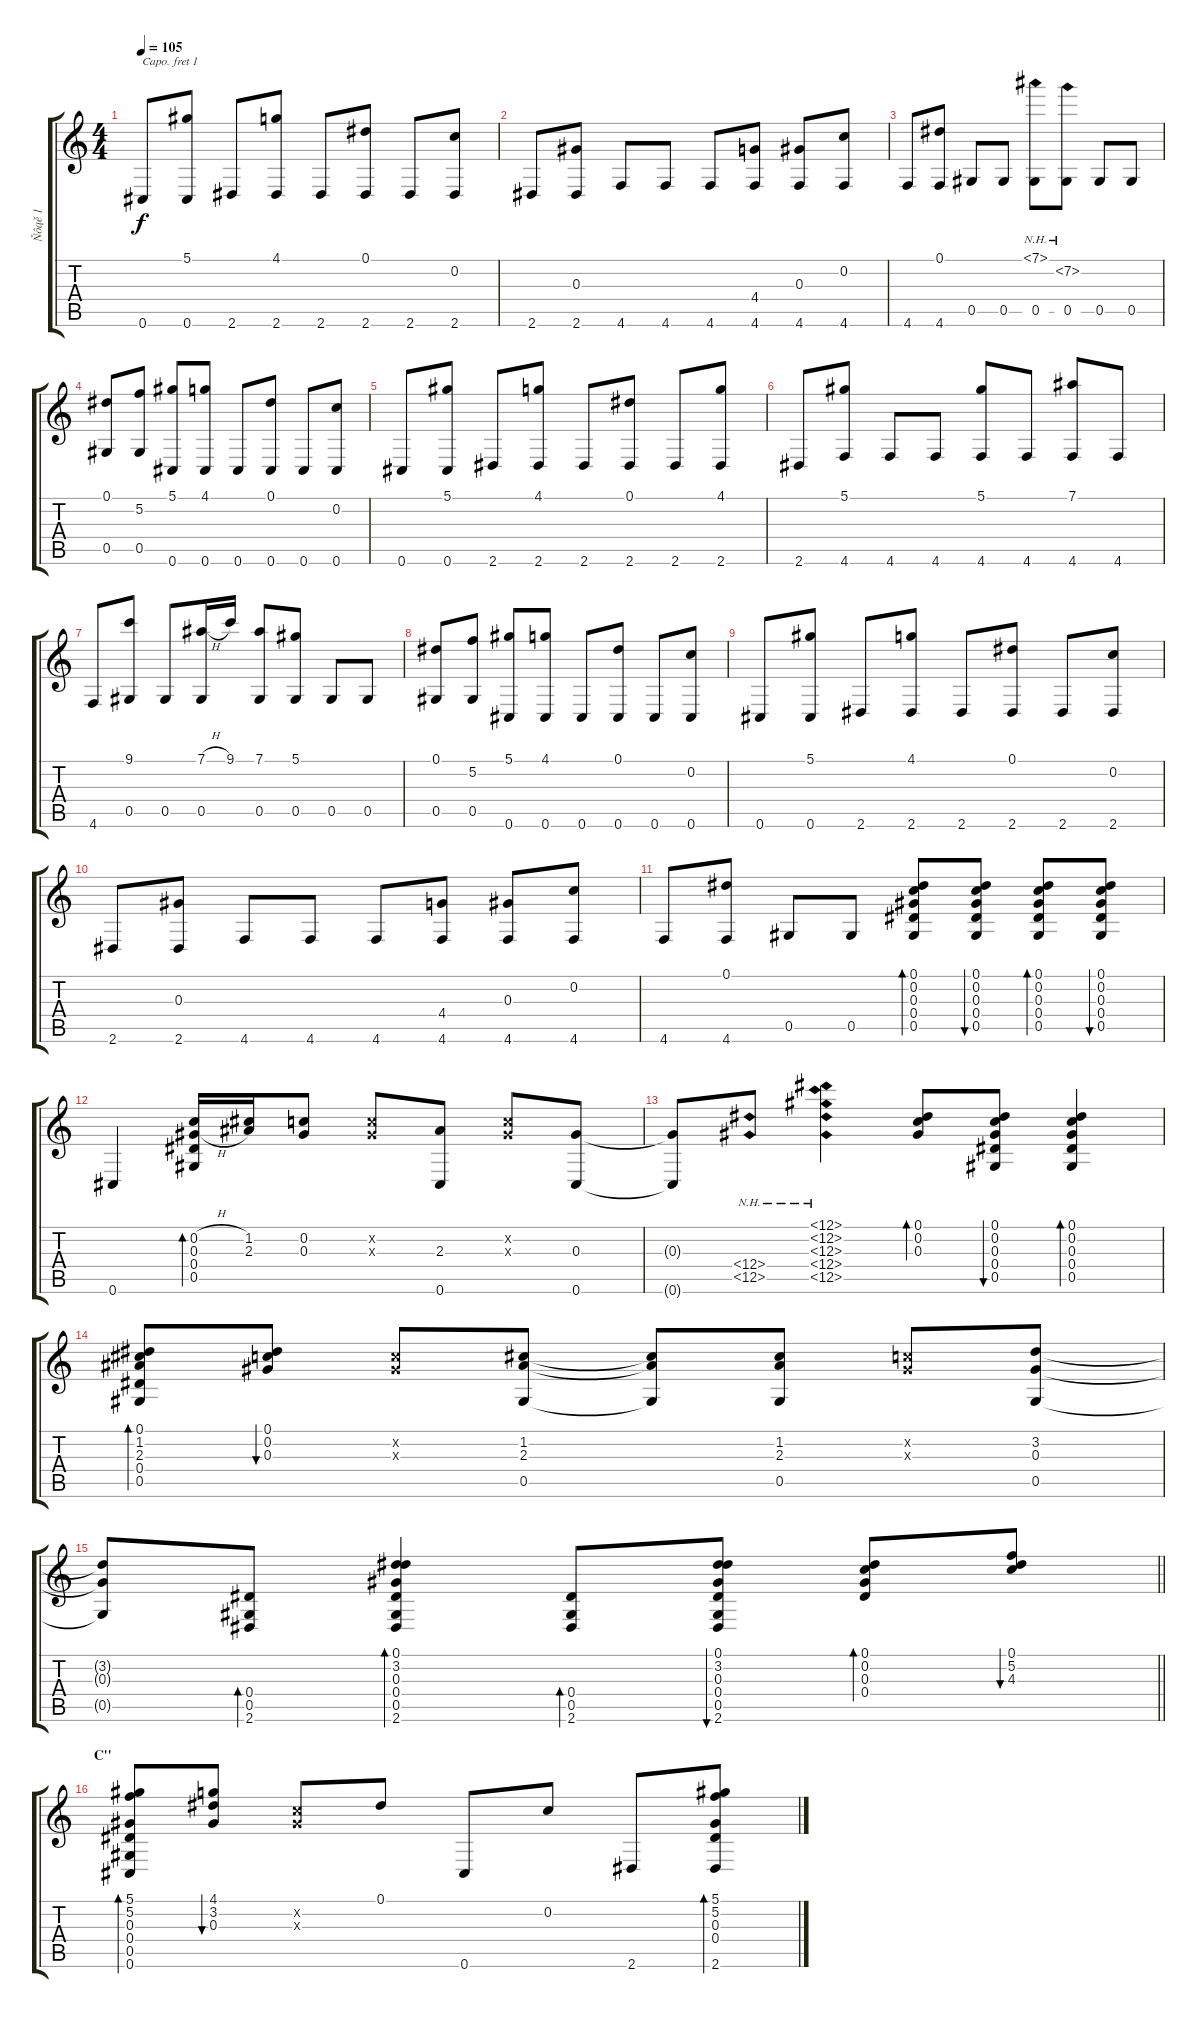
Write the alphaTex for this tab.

\track ("Ňôąě 1" "Ňôąě 1") {instrument acousticguitarsteel}
\staff {score tabs}
\capo 1
\tuning (D4 B3 G3 D3 G2 C2) {hide}
\ts (4 4)
\tempo 105
\clef g2
\ks c
0.6.8{dy f} (5.1 0.6).8 2.6.8 (4.1 2.6).8 2.6.8 (0.1 2.6).8 2.6.8 (0.2 2.6).8 |
2.6.8 (0.3 2.6).8 4.6.8 4.6.8 4.6.8 (4.4 4.6).8 (0.3 4.6).8 (0.2 4.6).8 |
4.6.8 (0.1 4.6).8 0.5.8 0.5.8 (7.1{nh} 0.5).8 (7.2{nh} 0.5).8 0.5.8 0.5.8 |
(0.1 0.5).8 (5.2 0.5).8 (5.1 0.6).8 (4.1 0.6).8 0.6.8 (0.1 0.6).8 0.6.8 (0.2 0.6).8 |
0.6.8 (5.1 0.6).8 2.6.8 (4.1 2.6).8 2.6.8 (0.1 2.6).8 2.6.8 (4.1 2.6).8 |
2.6.8 (5.1 4.6).8 4.6.8 4.6.8 (5.1 4.6).8 4.6.8 (7.1 4.6).8 4.6.8 |
4.6.8 (9.1 0.5).8 0.5.8 (7.1{h} 0.5).16 9.1.16 (7.1 0.5).8 (5.1 0.5).8 0.5.8 0.5.8 |
(0.1 0.5).8 (5.2 0.5).8 (5.1 0.6).8 (4.1 0.6).8 0.6.8 (0.1 0.6).8 0.6.8 (0.2 0.6).8 |
0.6.8 (5.1 0.6).8 2.6.8 (4.1 2.6).8 2.6.8 (0.1 2.6).8 2.6.8 (0.2 2.6).8 |
2.6.8 (0.3 2.6).8 4.6.8 4.6.8 4.6.8 (4.4 4.6).8 (0.3 4.6).8 (0.2 4.6).8 |
4.6.8 (0.1 4.6).8 0.5.8 0.5.8 (0.1 0.2 0.3 0.4 0.5).8{bd 60 beam Up} (0.1 0.2 0.3 0.4 0.5).8{bu 60 beam Up} (0.1 0.2 0.3 0.4 0.5).8{bd 60 beam Up} (0.1 0.2 0.3 0.4 0.5).8{bu 60 beam Up} |
0.6.4 (0.2{h} 0.3{h} 0.4 0.5).16{bd 480} (1.2 2.3).16 (0.2 0.3).8 (0.2{x} 0.3{x}).8 (2.3 0.6).8 (0.2{x} 0.3{x}).8 (0.3 0.6).8 |
(0.3{t} 0.6{t}).8{beam Up} (12.4{nh} 12.5{nh}).8{beam Up} (12.1{nh} 12.2{nh} 12.3{nh} 12.4{nh} 12.5{nh}).4 (0.1 0.2 0.3).8{bd 60 beam Up} (0.1 0.2 0.3 0.4 0.5).8{bu 60 beam Up} (0.1 0.2 0.3 0.4 0.5).4{bd 60 beam Up} |
(0.1 1.2 2.3 0.4 0.5).8{bd 240} (0.1 0.2 0.3).8{bu 120} (0.2{x} 0.3{x}).8 (1.2 2.3 0.5).8 (1.2{t} 2.3{t} 0.5{t}).8 (1.2 2.3 0.5).8 (0.2{x} 0.3{x}).8 (3.2 0.3 0.5).8 |
\barLineRight lightlight
(3.2{t} 0.3{t} 0.5{t}).8 (0.4 0.5 2.6).8{bd 60} (0.1 3.2 0.3 0.4 0.5 2.6).4{bd 60 beam Up} (0.4 0.5 2.6).8{bd 60} (0.1 3.2 0.3 0.4 0.5 2.6).8{bu 60} (0.1 0.2 0.3 0.4).8{bd 60 beam Up} (0.1 5.2 4.3).8{bu 120 beam Up} |
\section ("" "C''")
(5.1 5.2 0.3 0.4 0.5 0.6).8{bd 120 beam Up} (4.1 3.2 0.3).8{bu 120 beam Up} (0.2{x} 0.3{x}).8{beam Up} 0.1.8{beam Up} 0.6.8 0.2.8 2.6.8 (5.1 5.2 0.3 0.4 2.6).8{bd 120 beam Up}
